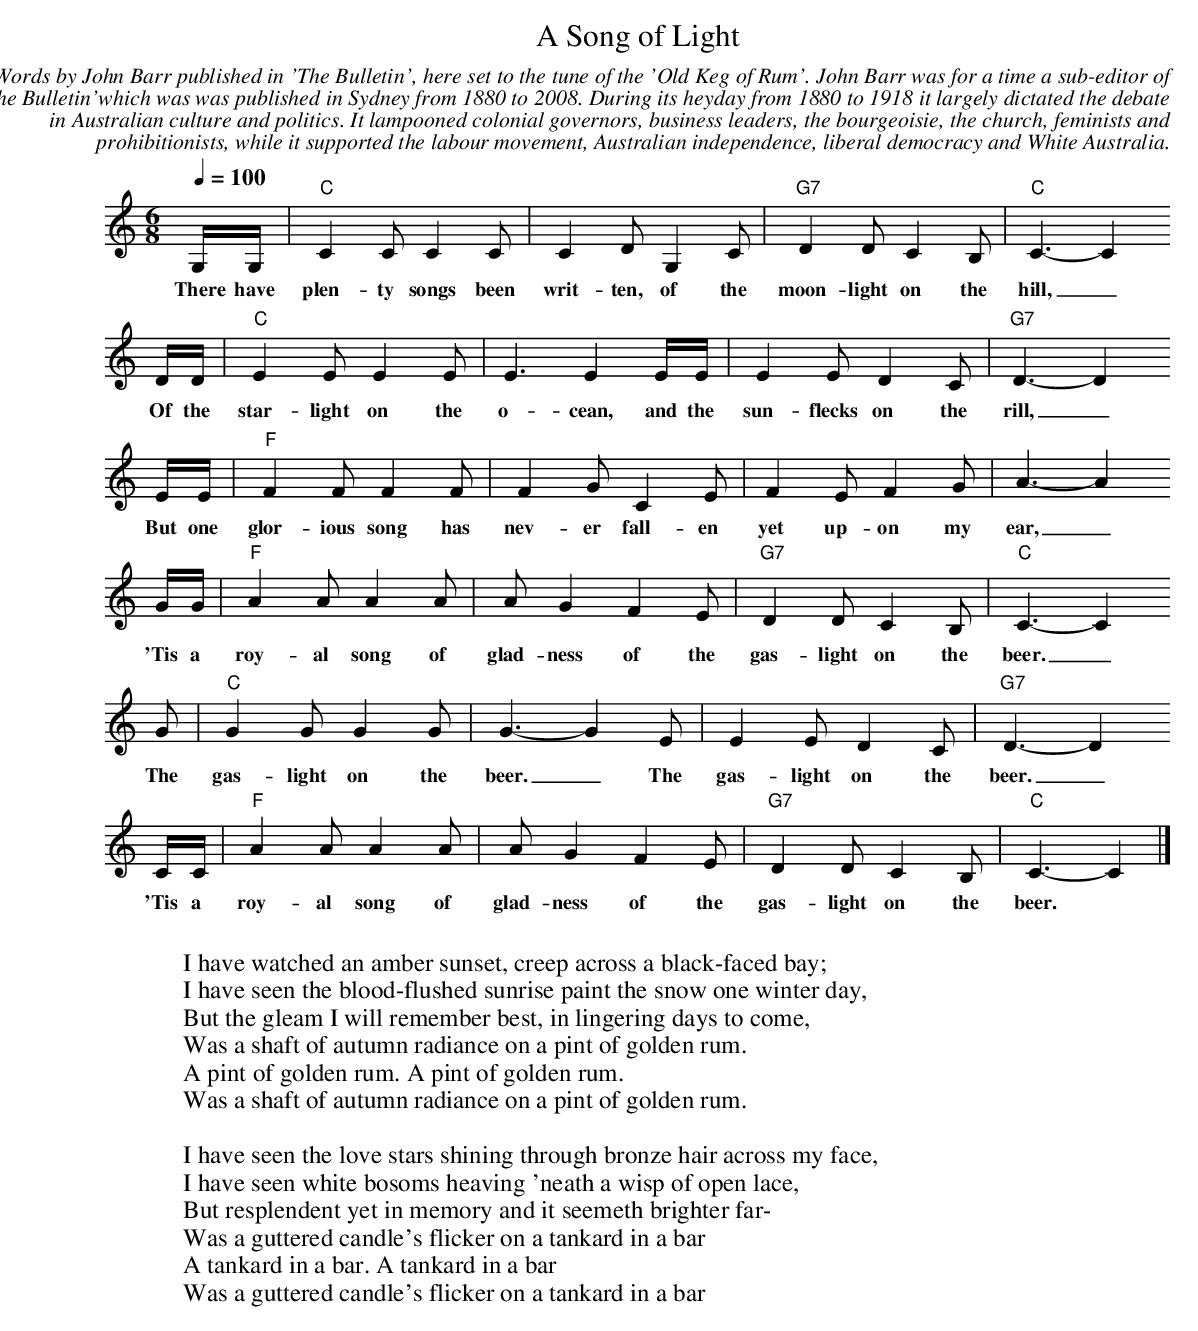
X:1
T:Song of Light, A
C:Words by John Barr published in 'The Bulletin', here set to the tune of the 'Old Keg of Rum'. John Barr was for a time a sub-editor of
C:'The Bulletin'which was was published in Sydney from 1880 to 2008. During its heyday from 1880 to 1918 it largely dictated the debate
C:in Australian culture and politics. It lampooned colonial governors, business leaders, the bourgeoisie, the church, feminists and
C:prohibitionists, while it supported the labour movement, Australian independence, liberal democracy and White Australia.
M:6/8
L:1/8
Q:1/4=100
K:Cmaj
G,/G,/ |"C"C2CC2C|C2DG,2C|"G7"D2DC2B,|"C"C3-C2
w:There have plen-ty songs been writ-ten, of the moon-light on the hill,_
D/D/|"C"E2E E2E|E3E2E/E/|E2ED2C|"G7"D3-D2
w:Of the star-light on the o-cean, and the sun-flecks on the rill,_
E/E/|"F"F2FF2F|F2GC2E|F2EF2G|A3-A2
w:But one glor-ious song has nev-er fall-en yet up-on my ear,_
G/G/|"F"A2AA2A|AG2F2E|"G7"D2DC2B,|"C"C3-C2
w:'Tis a roy-al song of glad-ness of the gas-light on the beer._
G|"C"G2GG2G|G3-G2E|E2ED2C|"G7"D3-D2
w:The gas-light on the beer._ The gas-light on the beer._
C/C/|"F"A2AA2A|AG2F2E|"G7"D2D C2B,|"C"C3-C2|]
w:'Tis a roy-al song of glad-ness of the gas-light on the beer.
W:
W:I have watched an amber sunset, creep across a black-faced bay;
W:I have seen the blood-flushed sunrise paint the snow one winter day,
W:But the gleam I will remember best, in lingering days to come,
W:Was a shaft of autumn radiance on a pint of golden rum.
W:A pint of golden rum. A pint of golden rum.
W:Was a shaft of autumn radiance on a pint of golden rum.
W:
W:I have seen the love stars shining through bronze hair across my face,
W:I have seen white bosoms heaving 'neath a wisp of open lace,
W:But resplendent yet in memory and it seemeth brighter far-
W:Was a guttered candle's flicker on a tankard in a bar
W:A tankard in a bar. A tankard in a bar
W:Was a guttered candle's flicker on a tankard in a bar
